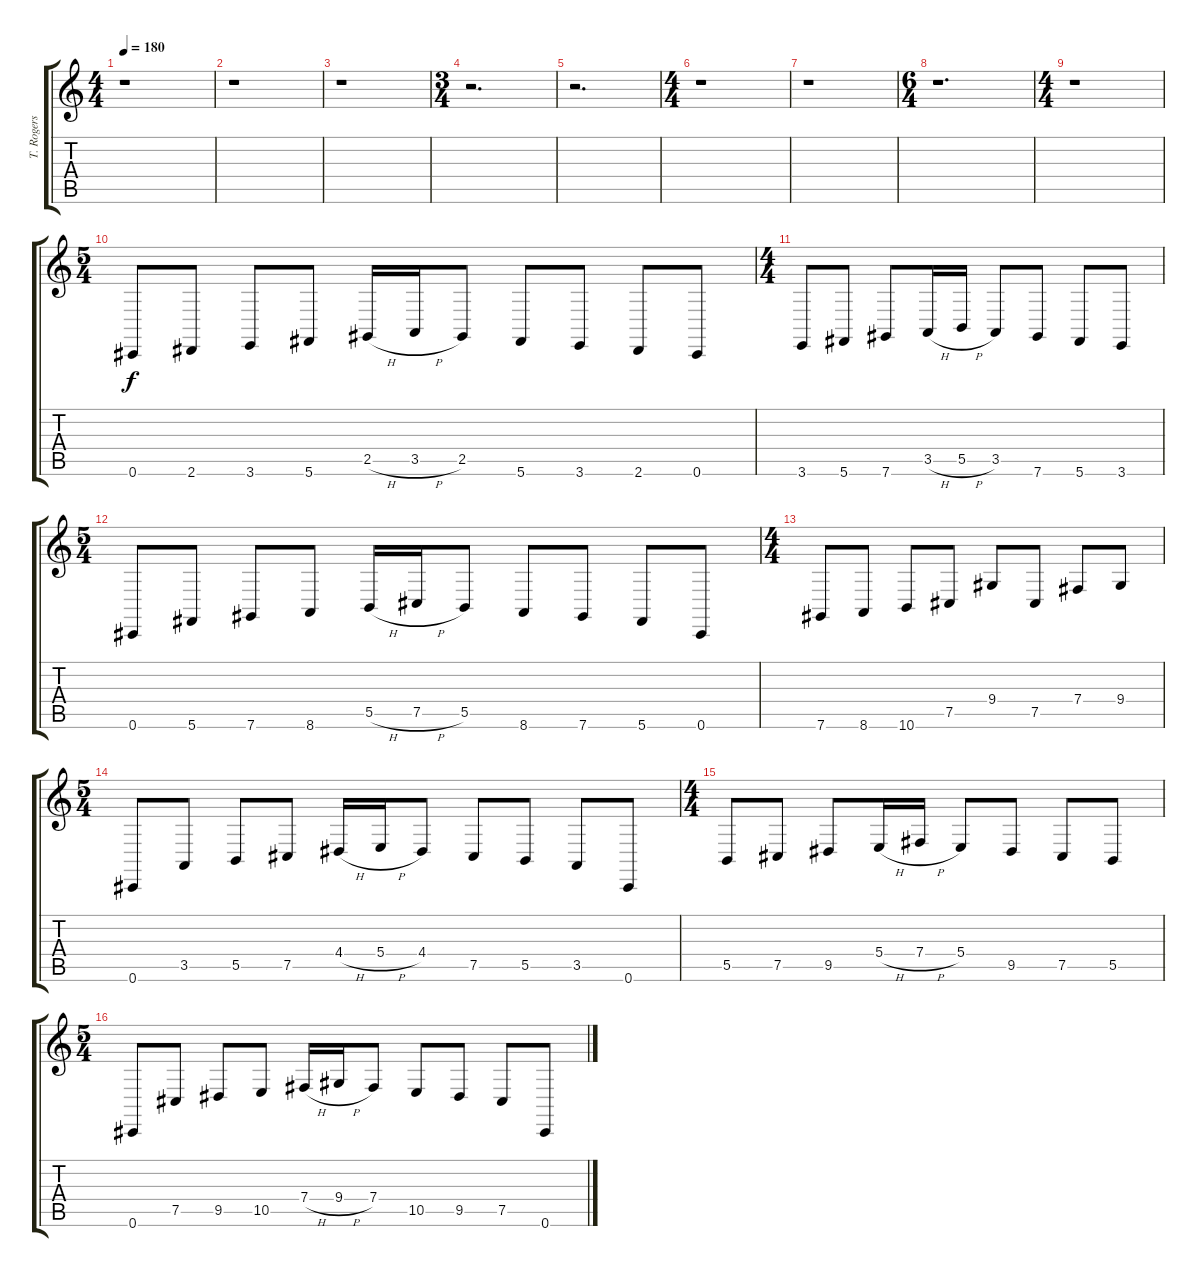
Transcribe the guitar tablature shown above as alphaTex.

\track ("T. Rogers Keys" "T. Rogers ") {instrument lead2sawtooth}
\staff {score tabs}
\tuning (Db4 Ab3 E3 B2 Gb2 Db2) {hide}
\ts (4 4)
\tempo 180
\clef g2
\ks c
r.1{dy f} |
r.1 |
r.1 |
\ts (3 4)
r.2{d} |
r.2{d} |
\ts (4 4)
r.1 |
r.1 |
\ts (6 4)
r.1{d} |
\ts (4 4)
r.1 |
\ts (5 4)
0.6.8 2.6.8 3.6.8 5.6.8 2.5{h}.16 3.5{h}.16 2.5.8 5.6.8 3.6.8 2.6.8 0.6.8 |
\ts (4 4)
3.6.8 5.6.8 7.6.8 3.5{h}.16 5.5{h}.16 3.5.8 7.6.8 5.6.8 3.6.8 |
\ts (5 4)
0.6.8 5.6.8 7.6.8 8.6.8 5.5{h}.16 7.5{h}.16 5.5.8 8.6.8 7.6.8 5.6.8 0.6.8 |
\ts (4 4)
7.6.8 8.6.8 10.6.8 7.5.8 9.4.8 7.5.8 7.4.8 9.4.8 |
\ts (5 4)
0.6.8 3.5.8 5.5.8 7.5.8 4.4{h}.16 5.4{h}.16 4.4.8 7.5.8 5.5.8 3.5.8 0.6.8 |
\ts (4 4)
5.5.8 7.5.8 9.5.8 5.4{h}.16 7.4{h}.16 5.4.8 9.5.8 7.5.8 5.5.8 |
\ts (5 4)
0.6.8 7.5.8 9.5.8 10.5.8 7.4{h}.16 9.4{h}.16 7.4.8 10.5.8 9.5.8 7.5.8 0.6.8
